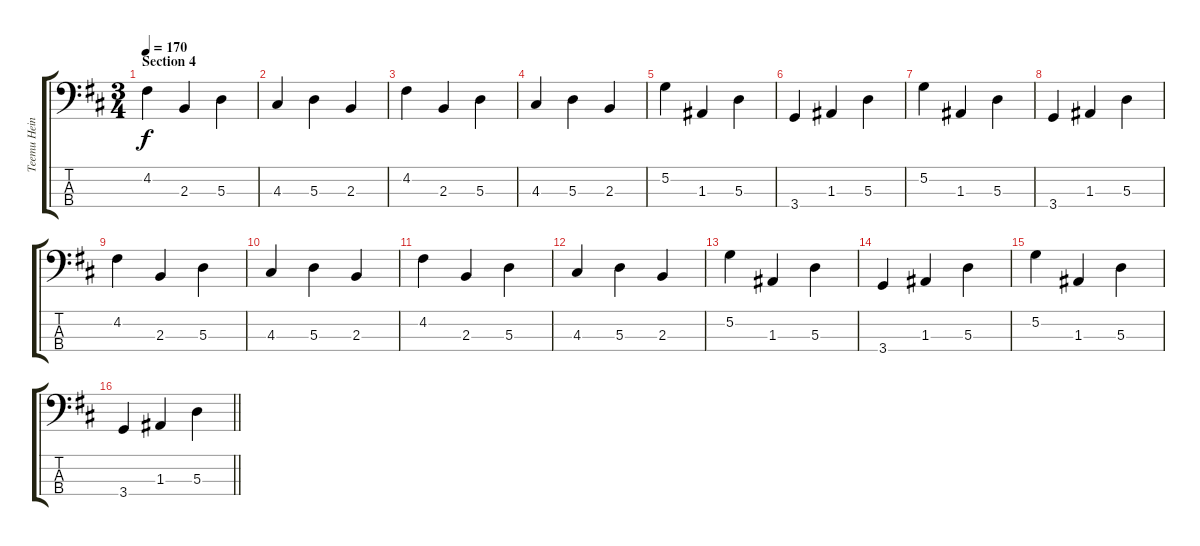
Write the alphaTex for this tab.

\track ("Teemu Heinola (bass)" "Teemu Hein") {instrument electricbasspick}
\staff {score tabs}
\tuning (G2 D2 A1 E1) {hide}
\ts (3 4)
\section ("" "Section 4")
\tempo 170
\clef f4
\ks bminor
4.2.4{dy f} 2.3.4 5.3.4 |
4.3.4 5.3.4 2.3.4 |
4.2.4 2.3.4 5.3.4 |
4.3.4 5.3.4 2.3.4 |
5.2.4 1.3.4 5.3.4 |
3.4.4 1.3.4 5.3.4 |
5.2.4 1.3.4 5.3.4 |
3.4.4 1.3.4 5.3.4 |
4.2.4 2.3.4 5.3.4 |
4.3.4 5.3.4 2.3.4 |
4.2.4 2.3.4 5.3.4 |
4.3.4 5.3.4 2.3.4 |
5.2.4 1.3.4 5.3.4 |
3.4.4 1.3.4 5.3.4 |
5.2.4 1.3.4 5.3.4 |
\barLineRight lightlight
3.4.4 1.3.4 5.3.4
